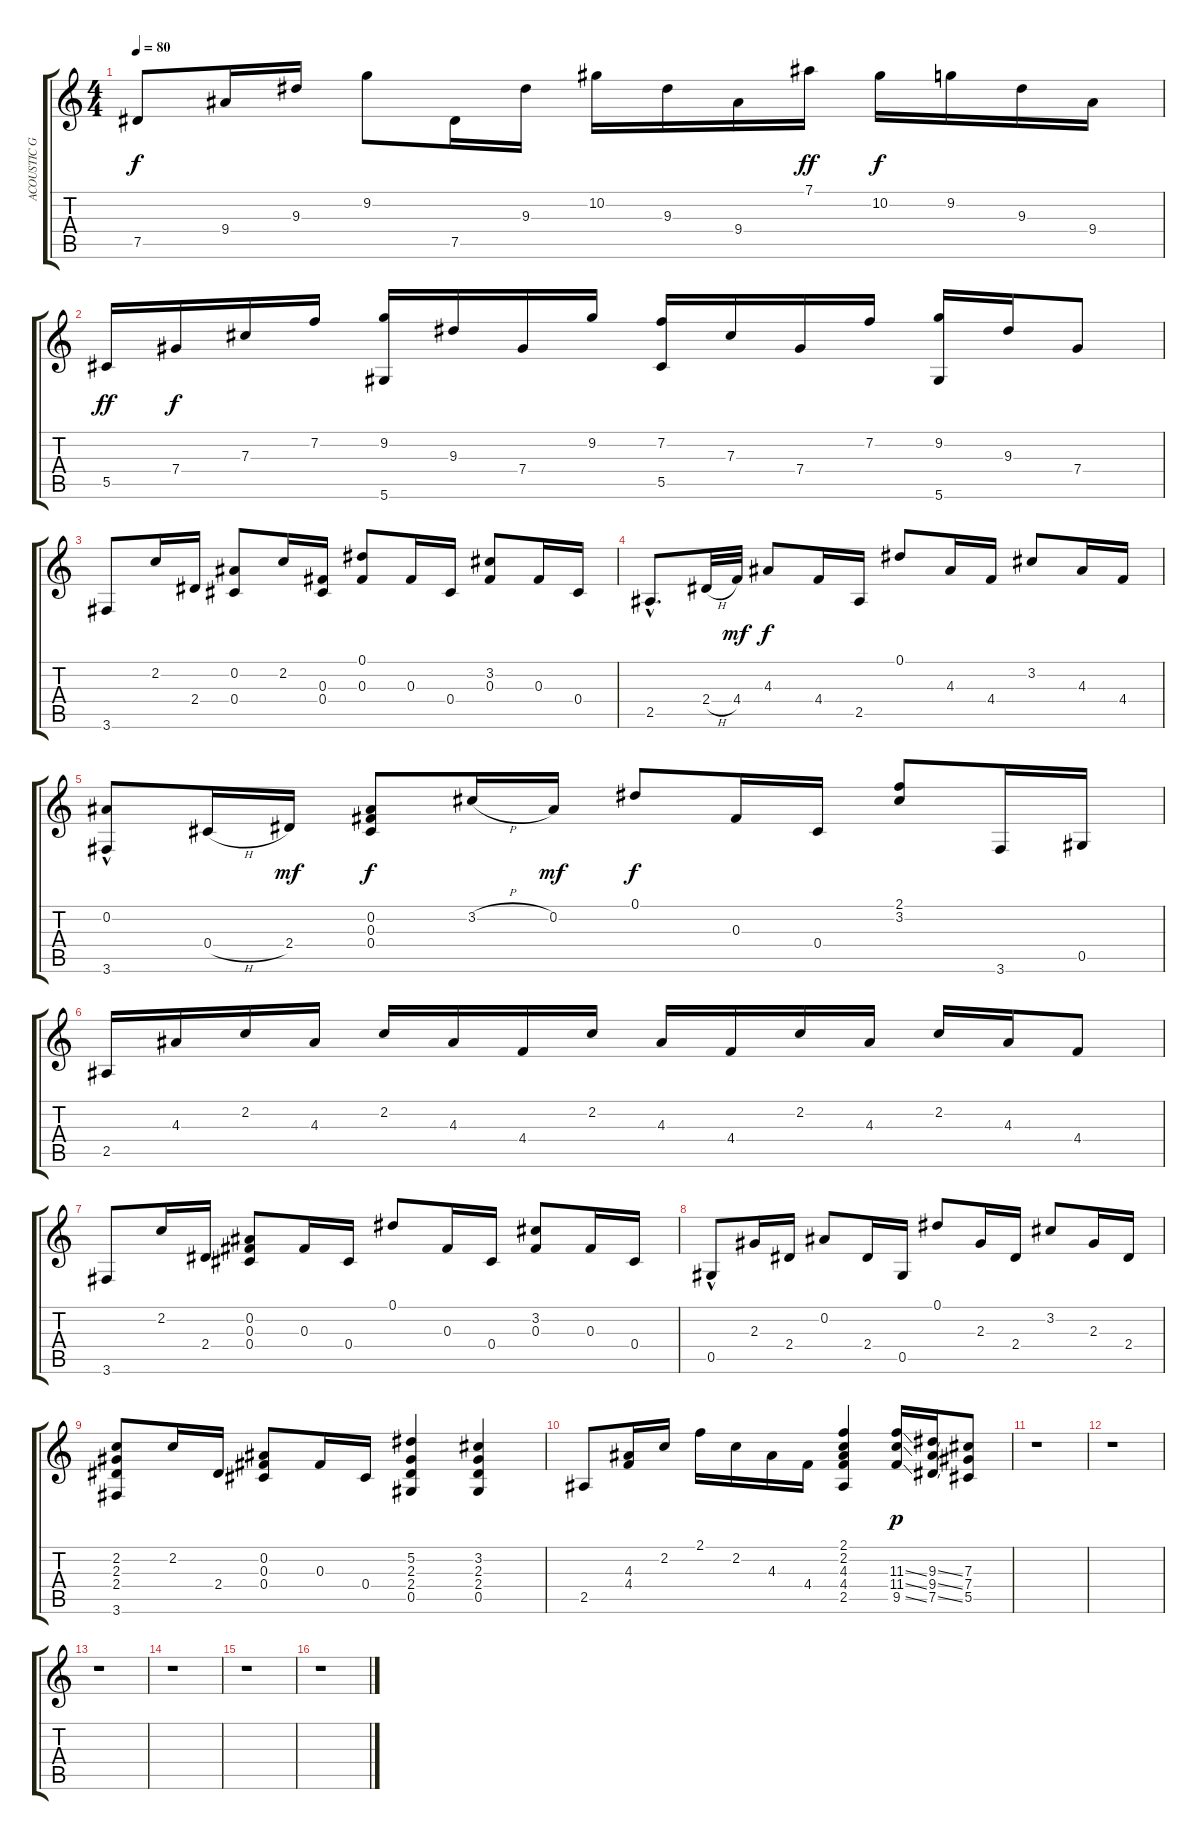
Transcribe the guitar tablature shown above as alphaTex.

\track ("ACOUSTIC GUITAR" "ACOUSTIC G") {instrument acousticguitarsteel}
\staff {score tabs}
\tuning (Eb4 Bb3 Gb3 Db3 Ab2 Eb2) {hide}
\ts (4 4)
\tempo 80
\clef g2
\ks c
7.5.8{dy f} 9.4.16 9.3.16 9.2.8 7.5.16 9.3.16 10.2.16 9.3.16 9.4.16 7.1.16{dy ff} 10.2.16{dy f} 9.2.16 9.3.16 9.4.16 |
5.5.16{dy ff} 7.4.16{dy f} 7.3.16 7.2.16 (9.2 5.6).16 9.3.16 7.4.16 9.2.16 (7.2 5.5).16 7.3.16 7.4.16 7.2.16 (9.2 5.6).16 9.3.16 7.4.8 |
3.6.8 2.2.16 2.4.16 (0.2 0.4).8 2.2.16 (0.3 0.4).16 (0.1 0.3).8 0.3.16 0.4.16 (3.2 0.3).8 0.3.16 0.4.16 |
2.5{hac}.8{d} 2.4{h}.32 4.4.32{dy mf} 4.3.8{dy f} 4.4.16 2.5.16 0.1.8 4.3.16 4.4.16 3.2.8 4.3.16 4.4.16 |
(0.2 3.6{hac}).8 0.4{h}.16 2.4.16{dy mf} (0.2 0.3 0.4).8{dy f} 3.2{h}.16 0.2.16{dy mf} 0.1.8{dy f} 0.3.16 0.4.16 (2.1 3.2).8 3.6.16 0.5.16 |
2.5.16 4.3.16 2.2.16 4.3.16 2.2.16 4.3.16 4.4.16 2.2.16 4.3.16 4.4.16 2.2.16 4.3.16 2.2.16 4.3.16 4.4.8 |
3.6.8 2.2.16 2.4.16 (0.2 0.3 0.4).8 0.3.16 0.4.16 0.1.8 0.3.16 0.4.16 (3.2 0.3).8 0.3.16 0.4.16 |
0.5{hac}.8 2.3.16 2.4.16 0.2.8 2.4.16 0.5.16 0.1.8 2.3.16 2.4.16 3.2.8 2.3.16 2.4.16 |
(2.2 2.3 2.4 3.6).8 2.2.16 2.4.16 (0.2 0.3 0.4).8 0.3.16 0.4.16 (5.2 2.3 2.4 0.5).4 (3.2 2.3 2.4 0.5).4 |
2.5.8 (4.3 4.4).16 2.2.16 2.1.16 2.2.16 4.3.16 4.4.16 (2.1 2.2 4.3 4.4 2.5).4 (11.3{ss} 11.4{ss} 9.5{ss}).16{dy p} (9.3{ss} 9.4{ss} 7.5{ss}).16 (7.3 7.4 5.5).8 |
r.1 |
r.1 |
r.1 |
r.1 |
r.1 |
r.1
